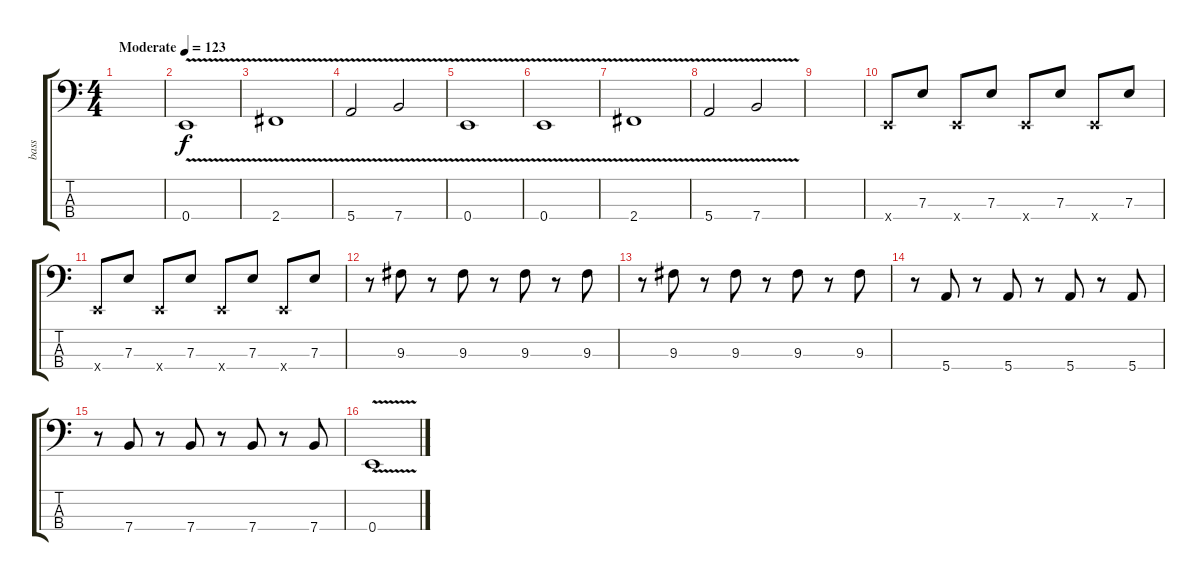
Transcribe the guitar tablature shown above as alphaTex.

\track ("bass" "bass") {instrument electricbassfinger}
\staff {score tabs}
\tuning (G2 D2 A1 E1) {hide}
\ts (4 4)
\tempo (123 "Moderate")
\clef f4
\ks c
|
0.4{v}.1 |
2.4{v}.1 |
5.4{v}.2 7.4{v}.2 |
0.4{v}.1 |
0.4{v}.1 |
2.4{v}.1 |
5.4{v}.2 7.4{v}.2 |
|
0.4{x}.8 7.3.8 0.4{x}.8 7.3.8 0.4{x}.8 7.3.8 0.4{x}.8 7.3.8 |
0.4{x}.8 7.3.8 0.4{x}.8 7.3.8 0.4{x}.8 7.3.8 0.4{x}.8 7.3.8 |
r.8 9.3.8 r.8 9.3.8 r.8 9.3.8 r.8 9.3.8 |
r.8 9.3.8 r.8 9.3.8 r.8 9.3.8 r.8 9.3.8 |
r.8 5.4.8 r.8 5.4.8 r.8 5.4.8 r.8 5.4.8 |
r.8 7.4.8 r.8 7.4.8 r.8 7.4.8 r.8 7.4.8 |
0.4{v}.1
